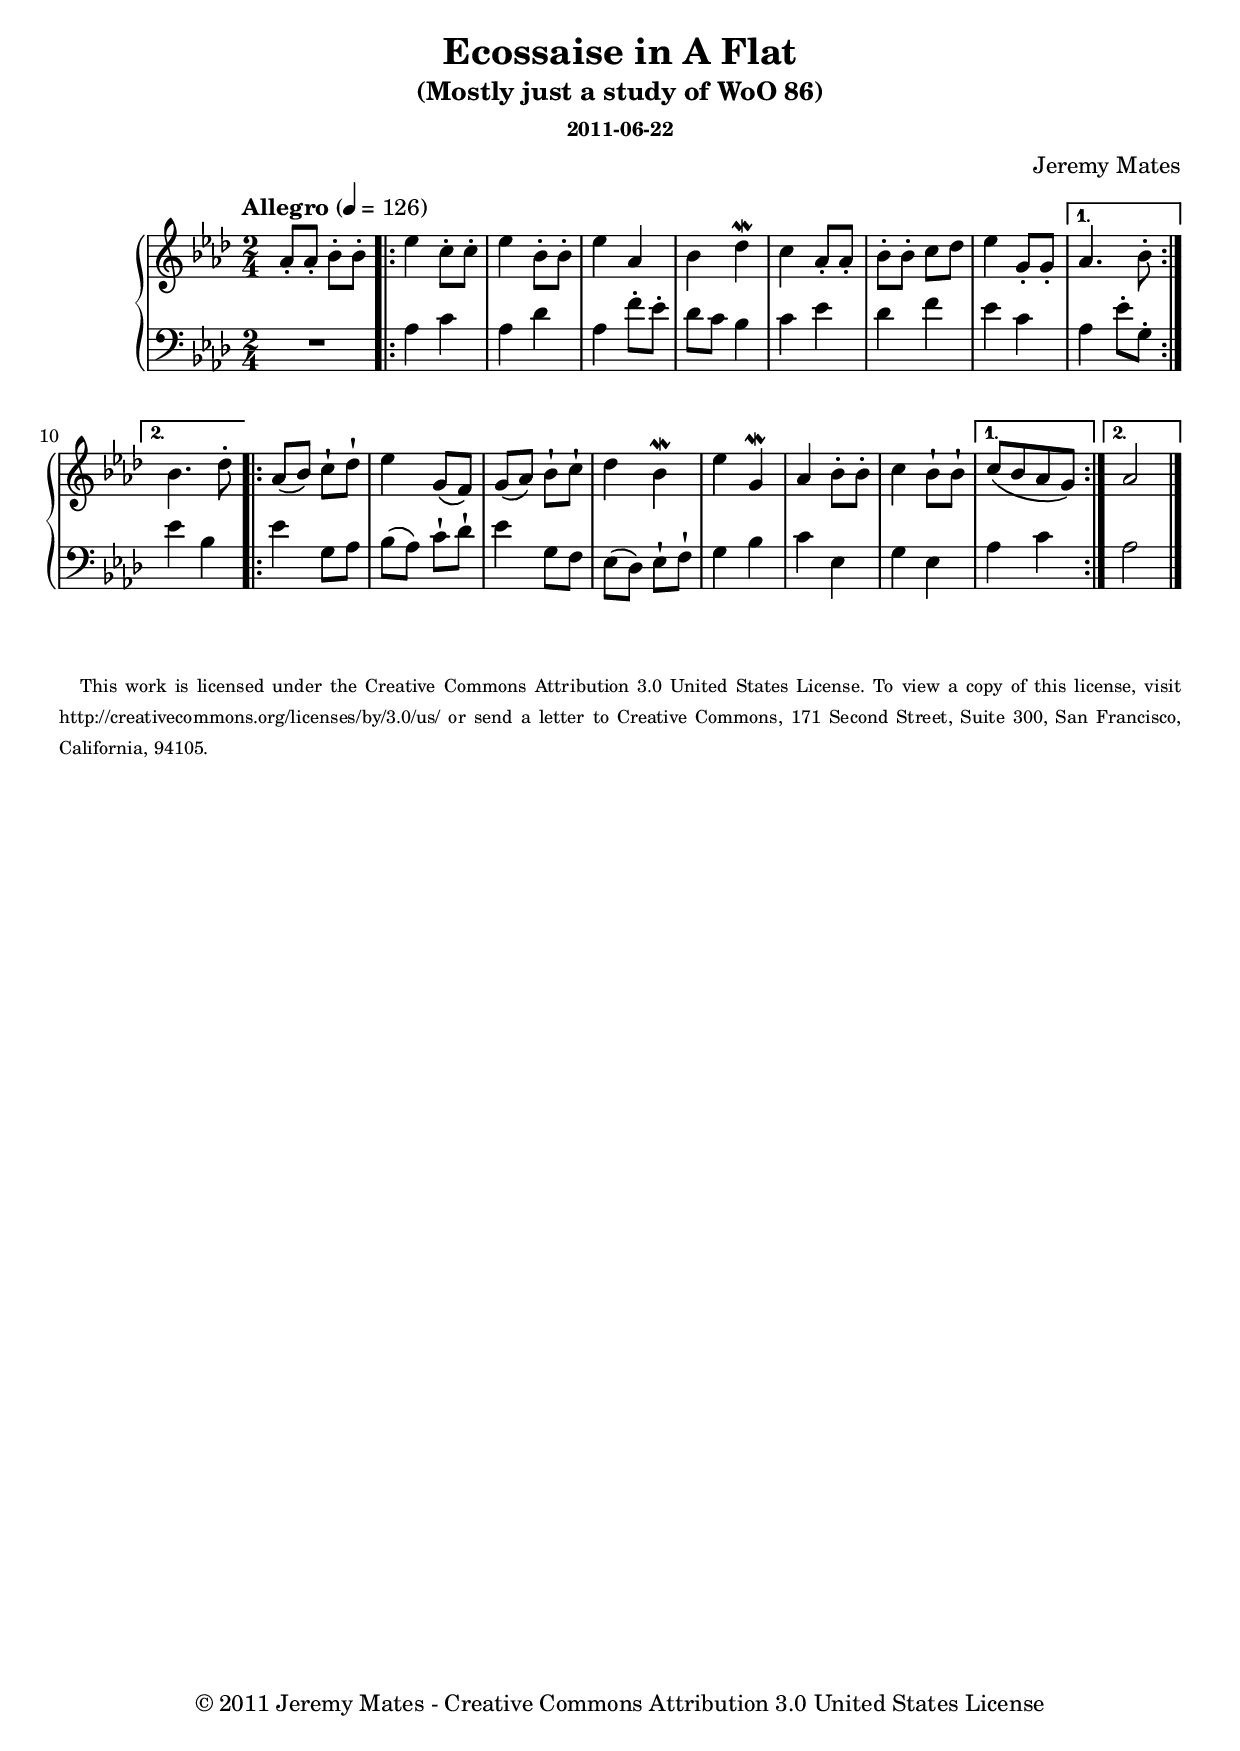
% LilyPond engraving system - http://www.lilypond.org/
%
% Mostly based on a study of Ecossaise in E Flat by B. and noodling around
% on the piano, plus to learn how to do the 1. / 2. repeat in LilyPond.
%
% MIDI -> mp3 conversion via the "harmo_bjf.SF2" soundfont:
% http://www-gmm.insa-toulouse.fr/~guillaum/PIANO/voiced_sfbank.html

\version "2.14.1"

% http://www.mail-archive.com/lilypond-user@gnu.org/msg38823.html
%
% Copyright (C) 2008 NICTA
% Author: Peter Chubb <peter.chubb AT nicta.com.au>
%
%
%  This program is free software; you can redistribute it and/or modify
%  it under the terms of the GNU General Public License, version 2,
%  as published by the Free Software Foundation.
%
%  This program is distributed in the hope that it will be useful,
%  but WITHOUT ANY WARRANTY; without even the implied warranty of
%  MERCHANTABILITY or FITNESS FOR A PARTICULAR PURPOSE.
%  See the GNU General Public License for more details.  It is
%  available in the Lilypond source tree, or at
%  http://www.gnu.org/licenses/old-licenses/gpl-2.0.html
%
% This script tries to make MIDI output from LilyPond a little more realistic.
% It tries to take articulations (slurs, staccato) into account, by 
% replacing notes  with sequential music of suitably time-scaled note plus 
% skip.
%
% It also tries to unfold trills turns etc., and take rallentendo 
% and accelerando into account.
%
% As my scheme knowledge is poor (I was teaching myself as I went), there 
% is much scope for improvement.

%
%%%USAGE
% In the \score section do:
%  \unfoldRepeats \articulate <<
%	all the rest of the score
% >>
% or use the lilywrap script.
%
% TO DO (prioritised, the ones that'll make the most difference first)
%
% * Dynamics.  
%   * Fix quantisation for dynamics on single note (replace note 
%     with tied 128th notes?) -- started, needs work.
%   * Make \fp do the right thing (loud start, then quiet).
%
% * Inegalite.  Notes on-beat steal time from notes off-beat.  
%   Degree of stealing is a parameter: from 1.0 (straight) 
%   to 1.5 (extreme swing).  Also fix tenuto to use this.
%
% * add accel (to match rall), and molto rall. I've never seen 
%   molto accel but some composer somewhere has probably used it.
%
% * Fermata, and Fermata Lunga
% * Add more synonyms for accel and rall: rit ritard stringendo 
%
% * Phrasing.
%   * Rall at end of piece
%   * Very slight accel into a phrase, rall out of it.
%   * Dynamics during a phrase????  unclear how these should be in 
%     the general case
%
% * Trill algorithm needs work.
%
% * Cope with more ornaments/articulations.
%    mordents, inverted-turns, etc.
%   -- accent needs better control of dynamics.
%   -- Articulations: mezzo-staccato, staccatissimo, portato.
%   -- Handling of generic ornaments (in lily, `\stopped'; in 
%		most early music:  ornament this note (trill, turn 
%		or mordent as the player wishes))
% * Automatic gruppetto at end of trill; better handling of 
%      initial/final grace notes on trill
% * Automatic ornaments.
%   * Spot cadences and ornament
%   * Look for quaver-dotted note for trills, for example.  
%   * Fill in steps. (Needs lookahead/lookbehind.)
% * `afterturn' -- a turn after the start of a note.
% * accidentals for trills and turns

#(use-modules (ice-9 debug))
#(use-modules (scm display-lily))

% PARAMETERS
% How much to compress notes marked Staccato.  CPE Bach says `as short as 
% may conveniently be played, as if the keys were too hot to touch'.  
% Most modern sources say 1/2 the notated length of a note.
#(define ac:staccatoFactor '(1 . 2)) 

% And tenuto (if we ever implement time stealing, this should be >1.0)
#(define ac:tenutoFactor '(1 . 1))

% How much to articulate normal notes.  CPE Bach says 1/2 (and 
% staccato should be `as short as may conveniently be played') but this 
% sounds too short for modern music.  7/8 sounds about right.
% DBG fiddling with this
#(define ac:normalFactor '(8 . 8))

% How much to slow down for a rall. or a poco rall.
% (or speed up for accel or poco accel)
#(define ac:rallFactor (ly:make-moment 60 100)) % 40% slowdown
#(define ac:pocoRallFactor (ly:make-moment 90 100)) % 10% slowdown

% The absolute time for a twiddle in a trill, in minutes.
% Start with 1/4 seconds == 1/240 minutes
#(define ac:maxTwiddleTime (ly:make-moment 1 240))


% Internal variables, don't touch.
% (should probably be part of a context somehow)

% Whether to slur, or not
#(define ac:inSlur #f)
#(define ac:inPhrasingSlur #f)

% Whether the current noteevent is in a trill spanner
#(define ac:inTrill #f)

% assume start in C major.  Key change events override this.
% Could get from context, but don't know how.
#(define ac:current-key (make-music
          'KeyChangeEvent
          'tonic
          (ly:make-pitch -1 0 0)
          'pitch-alist
          (list (cons 0 0)
                (cons 1 0)
                (cons 2 0)
                (cons 3 0)
                (cons 4 0)
                (cons 5 0)
                (cons 6 0))))


#(define ac:currentTempo (ly:make-moment 15 1)) % 4 = 60, measured wholes per minute
#(define ac:lastTempo ac:currentTempo) % for 'a tempo' or 'tempo I'

% The duration of the current note.  Start at a crotchet 
% for no good reason.
#(define ac:currentDuration (ly:make-duration 2 0 1 1)) 

% Debugging: display a moment plus some text.
% Returns its moment argument so can be used in-line.
#(define (display-moment  text m)
  (display text)
  (display (list (ly:moment-main-numerator m) "/" (ly:moment-main-denominator m)))
  m
)

% Track tempo (and maybe later, other context properties)
% as they change.  Needs to better cope with saving only Tempo I,
% otherwise a tempo goes back to the tempo before the last change.
#(define (ac:adjust-props sym music)
  (case sym
   ((tempoWholesPerMinute)
    (set! ac:currentTempo (ly:music-property music 'value))
    (set! ac:lastTempo ac:currentTempo)
  )))

% Raise note one step in the current diatonic scale.
#(define (ac:up note)
  (let* ((pitch (ly:music-property note 'pitch))
	 (notename (ly:pitch-notename pitch))
	 (new-notename (if (eq? notename 6) 0 (+ 1 notename)))
	 (alterations (ly:music-property ac:current-key 'pitch-alist))
	 (new-alteration (cdr (assq new-notename alterations)))
	 (new-octave (if (eq? new-notename 0) (+ 1 (ly:pitch-octave pitch))
		      (ly:pitch-octave pitch)))
       )
   (set! (ly:music-property note 'pitch)(ly:make-pitch new-octave new-notename new-alteration))))


% Lower note one step in the current diatonic scale.
#(define (ac:down note)
  (begin  (let* ((pitch (ly:music-property note 'pitch))
	 (notename (ly:pitch-notename pitch))
	 (new-notename (if (eq? notename 0) 6 (- notename 1)))
	 (alterations (ly:music-property ac:current-key 'pitch-alist))
	 (new-alteration (cdr (assq new-notename alterations)))
	 (new-octave (if (eq? new-notename 6) (- (ly:pitch-octave pitch) 1)
		      (ly:pitch-octave pitch)))
       )
   (set! (ly:music-property note 'pitch)(ly:make-pitch new-octave new-notename new-alteration))))
)

% Shorten a note, and save the note's original duration in ac:currentDuration
#(define (ac:articulate-one-note m fraction)
  "Replace m with m*fraction"
  (if  (eq? 'NoteEvent (ly:music-property m 'name))
   (let*
    ((dur (ly:music-property m 'duration))
     (l (ly:duration-log dur))
     (d (ly:duration-dot-count dur))
     (factor (ly:duration-factor dur))
     (num (car fraction))
     (denom (cdr fraction)))
    (begin
     (set! ac:currentDuration dur)
     (set! (ly:music-property m 'duration)
      (ly:make-duration l d
       (* num (car factor))
       (* denom (cdr factor))))))
   m))

% helper routine to set duration.
#(define (ac:setduration music duration)
  "Set a note's duration."
  (let ((eventtype (ly:music-property music 'name)))
   (if 
    (or 
     (eq? eventtype 'NoteEvent)
     (eq? eventtype 'RestEvent)
     (eq? eventtype 'SkipEvent))
    (set! (ly:music-property music 'duration) duration))))

% Add an articulation event to a note.
% Used in afterGrace to mark all notes as tenuto, so they're not shortened 
#(define (ac:add-articulation type music)
    (music-map (lambda (m)
		(if (eq? 'EventChord (ly:music-property m 'name))
		 (set! (ly:music-property m 'elements)
		  (append (ly:music-property m 'elements)
		   (list (make-music 'ArticulationEvent 'articulation-type type)))))
		m)
     music))

% Gradually speed up a piece of music.  Stolen from the feather code in 
% the Lilypond base.
% Overflows moment and causes infinite Lilypond loop, or segv
% --- DON'T USE
#(define (ac:accel music factor)
  (let*
   ((orig-duration (ly:music-length music))
    (multiplier (ly:make-moment 1 1)))

   (music-map 
    (lambda (mus)
     (if (and (eq? (ly:music-property mus 'name) 'EventChord)
	  (< 0 (ly:moment-main-denominator (ly:music-length mus))))
      (begin
       (ly:music-compress mus multiplier)
       (set! multiplier (ly:moment-mul factor multiplier)))
    )
     mus)
    music)
   (ly:music-compress
    music
    (ly:moment-div orig-duration (ly:music-length music)))
   music))


% Convert a long note to an equivalent set of short notes, tied together.
% Still experimental, so disabled for now.
#(define (ac:to128 music) music)

#(define (ac:to128_disabled music)
  (if (or (eq? 'SkipEvent (ly:music-property music 'name))
	(eq? 'NoteEvent (ly:music-property music 'name)))
   (let* ((dur (ly:music-property music 'duration))
	  (log2 (ly:duration-log dur))
	 (shiftcount (- 6 log2))
	 (lastm (ly:music-deep-copy (shift-duration-log music shiftcount 0))))
   (set! (ly:music-property music 'elements) 
    (cons (make-music 'TieEvent) (ly:music-property music 'elements)))
   (make-sequential-music (list
			   (make-repeat "unfold" (1- (expt 2 shiftcount)) 
			    (make-sequential-music (list music)) '())
			   lastm)))
 music))


% absolute time in minutes of a length of music, as a rational number (moment)
#(define (ac:abstime music)
  (ly:moment-div (ly:music-length music) ac:currentTempo))

% convert absolute time (in minutes) to a moment in the current tempo
#(define (ac:abs->mom m)
  (ly:moment-mul m ac:currentTempo))


% a moment that is ac:maxTwiddletime seconds at the current tempo.
#(define (ac:targetTwiddleTime)
  (ac:abs->mom ac:maxTwiddleTime))


% Nearest twiddletime (in minutes) achievable with power-of-2 divisions of 
% the original music.  (twiddletime is the time for one pair of notes
% in a trill)
% If the music has a precomputed twiddletime (e.g., from \afterGrace) use that.
#(define (ac:twiddletime music)
  (let* ((tr (filter (lambda (x)
		     (and (eq? 'ArticulationEvent (ly:music-property x 'name))
		      (string= "trill" (ly:music-property x 'articulation-type))))
	      (ly:music-property music 'elements)))
	 (pre-t (if (pair? tr) (ly:music-property (car tr) 'twiddle)
		 '()))
	 (t (ac:targetTwiddleTime)))
   (if (ly:moment? pre-t)
    pre-t
    (let loop ((len (ly:music-length music)))
     (if (ly:moment<? t len)
      (loop (ly:moment-mul len (ly:make-moment 1 2)))
      len)))))



% Note: I'm assuming early music practice of starting on the auxiliiary note.
% Needs to add gruppetto if it's a long trill (TODO)
#(define (ac:trill music)
  " Replace music with time-compressed repeats of the music,
    maybe accelerating if the length is longer than a crotchet "
  (let* ((hemisemidur (ly:make-duration 5 0 1 1))
	 (orig-len  (ly:music-length music))
	 (t (ac:twiddletime music))
	 (uppernote '())
	 (note_moment (ly:moment-mul t (ly:make-moment 1 2)))
	 (c1 (ly:moment-div orig-len note_moment))
	 (c2 (inexact->exact
	      (round (/ (ly:moment-main-numerator c1)
		      (* 2 (ly:moment-main-denominator c1))))))
	 (count (if (< c2 2) 2 c2)))

   (set! (ly:music-property music 'elements)
    (filter (lambda (y) (eq? 'NoteEvent (ly:music-property y 'name)))
     (ly:music-property music 'elements)))
   (map (lambda (y) (ac:setduration y hemisemidur))
    (ly:music-property music 'elements))
   (set! uppernote (ly:music-deep-copy music))
   (map (lambda (y) (ac:up y))
    (filter
     (lambda (z) (eq? 'NoteEvent (ly:music-property z 'name)))
     (ly:music-property uppernote 'elements)))
   
   (let* ((trillMusicElements
	  (let loop ((so_far (list uppernote music))
		     (c count))
	   (if (> c 1)
	    (loop (append (list (ly:music-deep-copy uppernote) (ly:music-deep-copy music)) so_far) (1- c))
	    so_far)))
	  (trillMusic (make-sequential-music trillMusicElements))
	  (newlen (ly:music-length trillMusic))
	  (factor (ly:moment-div  orig-len newlen)))
    (ly:music-compress trillMusic factor)
; accelerating the music seems to put lily into an infinite loop in 
; its layout and midi engines.
;    (let* ((realfactor (exp (* (/ 1.0 count) (log 0.75))))
;	   (factor (ly:make-moment (inexact->exact (round (* 1024 realfactor)))
;		    1024)))
;     (ac:accel trillMusic factor))
 )))




% If there's an articulation, use it.
% If in a slur, use (1 . 1) instead.
% Treat phrasing slurs as slurs, but allow explicit articulation.
% (Maybe should treat staccato under a phrasing slur as mezzo-staccato?)
%
% Expect an EventChord.
%
% trills, turns, ornaments etc.  are also treated as Articulations.
% Split into two functions:
%  ac:getactions traverses the elements in the EventChord 
%		and calculates the parameters.
%  ac:articulate-chord applies the actions to each NoteEvent in 
%		the EventChord.
#(define (ac:getactions music)
  (let  loop ((factor ac:normalFactor)
	      (newelements '())
	      (es (ly:music-property music 'elements))
	      (actions '()))
   (if (null? es)
    (begin
     (set! (ly:music-property music 'elements) (reverse newelements))
     (cond
      (ac:inTrill (cons 'trill actions))
      ((and (eq? factor ac:normalFactor) (or ac:inSlur ac:inPhrasingSlur))
       (append actions (list 'articulation  '(1 . 1)) ))
      (else (append actions (list 'articulation  factor)))))
    ; else part
    (let ((e (car es))
	  (tail (cdr es)))
     (case (ly:music-property e 'name)

      ((BeamEvent) ; throw away beam events, or they'll be duplicated by turn or trill
       (loop factor newelements tail actions))

      ((SkipEvent)
       (loop (cons 1 1) (cons e newelements) tail actions))

      ((RestEvent)
       (loop (cons 1 1) (cons e newelements) tail actions))

      ((ArticulationEvent)
       (let ((articname (ly:music-property e 'articulation-type)))
	; TODO: add more here
	(cond
	 ((string= articname "staccato")
	  (loop ac:staccatoFactor newelements tail actions))
	 ((string= articname "tenuto")
	  (loop ac:tenutoFactor newelements tail actions))
	 ((string= articname "mordent")
	  (loop factor newelements tail (cons 'mordent actions)))
	 ((string= articname "prall")
	  (loop (cons 1 1) newelements tail (cons 'trill actions)))
	 ((string= articname "trill")
	  (loop (cons 1 1) newelements tail (cons 'trill actions)))
	 ((string= articname "turn")
	  (loop (cons 1 1) newelements tail (cons 'turn actions)))
	 (else (loop factor (cons e newelements) tail actions)))))

      ((TextScriptEvent)
       (let ((t (ly:music-property e 'text)))
	(if (not (string? t))
	 (loop factor (cons e newelements) tail actions)
	 (begin
	  (cond
	   ((or
	     (string= t "rall")
	     (string= t "Rall")
	     (string= t "rit.")
	     (string= t "rall."))
	    (loop factor (cons e newelements) tail (cons 'rall actions)))
	   ((or 
	     (string= t "poco rall.")
	     (string= t "poco rit."))
	    (loop factor (cons e newelements) tail (cons 'pocoRall actions)))
	   ((or (string= t "a tempo")
	     (string= t "tempo I"))
	  (loop factor (cons e newelements) tail (cons 'aTempo actions)))
	   (else (loop factor (cons e newelements) tail actions)))))))

      ((SlurEvent)
       (let ((direction (ly:music-property e 'span-direction)))
	(set! ac:inSlur (eq? direction -1))
	(loop factor newelements tail actions)))

      ((TrillSpanEvent)
       (let ((direction (ly:music-property e 'span-direction)))
	(set! ac:inTrill (eq? direction -1))
	(loop factor newelements tail (cons 'trill actions))))

      ((PhrasingSlurEvent)
       (let ((direction (ly:music-property e 'span-direction)))
	(set! ac:inPhrasingSlur (eq? direction -1))
	(loop factor newelements tail actions)))

      (else (loop factor (cons e newelements) tail actions)))))))



#(define (ac:articulate-chord music)
  (begin
   (cond 

    ((eq? 'EventChord (ly:music-property music 'name))
     (let loop ((actions (ac:getactions music)))
      (if (null? actions)
	(if (ly:moment> (ly:music-length music) (make-moment 1 4))
	 (ac:to128  music)
	 music)

      (case (car actions)

       ((articulation)
	(map
	 (lambda (x) (ac:articulate-one-note x (cadr actions)))
	 (ly:music-property music 'elements))
	(let*
	 ((num (caadr actions))
	  (denom (cdadr actions))
	  (mult (ly:duration-factor ac:currentDuration))
	  (newnum (* (- denom num) (car mult)))
	  (newdenom (* (cdr mult) denom))
	  (len (ly:duration-log ac:currentDuration))
	  (dots (ly:duration-dot-count ac:currentDuration)))

	 (if (not (eq? num denom))
	  (make-sequential-music
	   (list (ac:to128 music)
	   (make-music 'EventChord 'elements 
	    (list
	     (make-music 'SkipEvent 'duration (ly:make-duration len dots newnum newdenom))))))
	  music)))

       ((rall)
	(set! ac:currentTempo (ly:moment-mul ac:currentTempo ac:rallFactor))
	(let ((pset (make-music 'PropertySet
	   'value
	   ac:currentTempo
	   'symbol
	   'tempoWholesPerMinute)))
	 (if (null? (cdr actions))
	  (make-sequential-music (list pset music))
	  (make-sequential-music
	   (list pset (loop (cdr actions)))))))

       ((pocoRall)
	(set! ac:currentTempo (ly:moment-mul ac:currentTempo ac:pocoRallFactor))
	(let ((pset (make-music 'PropertySet
	   'value 
	   ac:currentTempo
	   'symbol
	   'tempoWholesPerMinute)))
	 (if (null? (cdr actions))
	  (make-sequential-music (list pset music))
	  (make-sequential-music
	   (list pset (loop (cdr actions)))))))

       ((aTempo)
	(set! ac:currentTempo ac:lastTempo)
	(let ((pset (make-music 'PropertySet
	   'value 
	   ac:currentTempo
	   'symbol
	   'tempoWholesPerMinute)))
	 (if (null? (cdr actions))
	  (make-sequential-music (list pset music))
	  (make-sequential-music
	   (list pset (loop (cdr actions)))))))

       ((trill)
	 (ac:trill music))

       ((turn)
	(let*
	 ((dur (ly:music-property
		(car (ly:music-property music 'elements)) 'duration))
	  (factor (ly:duration-factor dur))
	  (newdur (ly:make-duration (+ (ly:duration-log dur) 2)
		   (ly:duration-dot-count dur) (car factor)(cdr factor))))
	 (begin
	  (map (lambda (y) (ac:setduration y newdur)) 
	   (ly:music-property music 'elements))
	  (let* ((above (ly:music-deep-copy music))
		 (below (ly:music-deep-copy music))
		 (newmusic (make-sequential-music (list above music below music))))
	   (begin
	    (map (lambda (y) (ac:down y))
	     (filter 
	      (lambda (z) (eq? 'NoteEvent (ly:music-property z 'name)))
	      (ly:music-property below 'elements)))
	    (map (lambda (y) (ac:up y))
	     (filter 
	      (lambda (z) (eq? 'NoteEvent (ly:music-property z 'name)))
	      (ly:music-property above 'elements)))
	    newmusic)))))
     ))))

    ((eq? 'KeyChangeEvent (ly:music-property music 'name))
     (set! ac:current-key music)
     music
   )

    ((eq? 'PropertySet (ly:music-property music 'name))
     (ac:adjust-props (ly:music-property music 'symbol) music)
     music)

    (else  music))
 ))



% At last ... here's the music function that aplies all the above to a
% score.
articulate = #(define-music-function (parser location music)
	       (ly:music?)
	       "Adjust times of note to add tenuto, staccato and 
                normal articulations.
		"
	       (music-map ac:articulate-chord music)
	       )


% Override \afterGrace to be in terms of audio, not spacing.
afterGrace =
#(define-music-function
  (parser location main grace)
  (ly:music? ly:music?)

  (let*
   ((main-length (ly:music-length main))
    (grace-orig-length (ly:music-length grace))
    (gracelen (ac:twiddletime main))
    (grace-factor (ly:moment-div gracelen grace-orig-length))
    (new-main-length (ly:moment-sub main-length gracelen))
    (factor (ly:moment-div new-main-length main-length))
  )
   (map (lambda (y) (set! (ly:music-property y 'twiddle) gracelen))
	 (filter (lambda (z) 
		  (and 
		   (eq? 'ArticulationEvent (ly:music-property z 'name))
		   (string= "trill" (ly:music-property z 'articulation-type))))
	  (ly:music-property main 'elements)))
   (ac:add-articulation "tenuto" grace)
   (make-sequential-music  (list (ly:music-compress main factor) (ly:music-compress grace grace-factor)))))

% An appoggiatura takes half the duration of the main note, 
% or 1/3 if the note is dotted (i.e., half the undotted equivalent time)
% Somewhere around the end of the 19th, start of 20th century the rules 
% changed, but my main interest is early music.
appoggiatura = 
#(define-music-function (parser location grace main)
  (ly:music? ly:music?)
  (let* ((maindur (ly:music-length main))
	 (grace-orig-len (ly:music-length grace))
	 (numerator (ly:moment-main-numerator maindur))
	 (factor (if (eq? (remainder numerator 3) 0)
		  (ly:make-moment 1 3) (ly:make-moment 1 2))))
   (ly:music-compress grace factor)
   (ly:music-compress main (ly:moment-sub (ly:make-moment 1 1) factor))
   
    (set! (ly:music-property grace 'elements)
     (append (ly:music-property grace 'elements)
      (list (make-music 'SlurEvent 'span-direction -1))))
    (set! (ly:music-property main 'elements)
     (append (ly:music-property main 'elements)
      (list (make-music 'SlurEvent 'span-direction 1))))
     (make-sequential-music (list grace main))))
   


#(define-markup-list-command (paragraph layout props args) (markup-list?)
 (interpret-markup-list layout props
   (make-justified-lines-markup-list (cons (make-hspace-markup 2) args))))

\header {
  title = "Ecossaise in A Flat"
  composer = "Jeremy Mates"
  subtitle = "(Mostly just a study of WoO 86)"
  subsubtitle = "2011-06-22"
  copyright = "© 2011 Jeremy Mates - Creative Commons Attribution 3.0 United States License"
}

firstBitUpper = \relative c'' {

  aes8-. aes-. bes-. bes-. |

  \repeat volta 2 {
    ees4 c8-. c-. |
    ees4 bes8-. bes-. |
    ees4 aes, |
    bes4 des\mordent |

    c4 aes8-. aes-. |
    % this needed c des to lead nicely to the E, d4 out of place in rhythm
    bes8-. bes-. c des |
    ees4 g,8-. g-. |
  }
  \alternative {
    { aes4. bes8-. | }
    { bes4. des8-. | }
  }
}

firstBitLower = \relative c' {

  R2 |

  \repeat volta 2 {
    % Double counterpoint at 12th, roughly following upper voice
    aes4 c |
    aes4 des |
    % 6-5 motion on f-ees as felt like it
    aes4 f'8-. ees-. |
    des8 c bes4 |

    % worked out harmonically, boring I6 ii6 V I
    c4 ees |
    des4 f |
    ees4 c |
  }
  \alternative {
    { aes4 ees'8-. g,-. | }
    { ees'4  bes4 | }
  }
}


secondBitUpper = \relative c'' {
  \repeat volta 2 {
    aes8\( bes\) c-| des-| |
    ees4 g,8\( f\) |
    g8\( aes\) bes-| c-| |
    des4 bes\mordent |

    ees4 g,\mordent |
    aes4 bes8-. bes-. |
    c4 bes8-| bes-| |
  }
  \alternative {
    { c8[\( bes aes g]\) | }
    { aes2
       \bar "|." }
  }
}

secondBitLower = \relative c' {
  \repeat volta 2 {
    ees4 g,8 aes |
    bes8\( aes\) c-| des-| |
    ees4 g,8 f |
    ees8\( des\) ees-| f-| |

    g4 bes4 |
    c4 ees, |
    g4 ees |
  }
  \alternative {
    { aes4 c | }
    { aes2
       \bar "|." }
  }
}

upper = {
  \clef treble
  \key aes \major
  \time 2/4
  \tempo "Allegro" 4=126

  \firstBitUpper
  \secondBitUpper
}

lower = {
  \clef bass
  \key aes \major
  \time 2/4
 
  \firstBitLower
  \secondBitLower
}

theMusic = {
  \new PianoStaff <<
    \new Staff = "upper" \upper
    \new Staff = "lower" \lower
  >>
}

\book {
\score {
  \theMusic
  \layout { }
}
\score {
  \unfoldRepeats \articulate {
    \set Score.midiChannelMapping = #'instrument
    \theMusic
  }
  \midi { }
}
  \markuplines { \paragraph \tiny { {
This work is licensed under the Creative Commons Attribution 3.0 United
States License. To view a copy of this license, visit
http://creativecommons.org/licenses/by/3.0/us/ or send a letter to
Creative Commons, 171 Second Street, Suite 300, San Francisco,
California, 94105.
} } }
}
